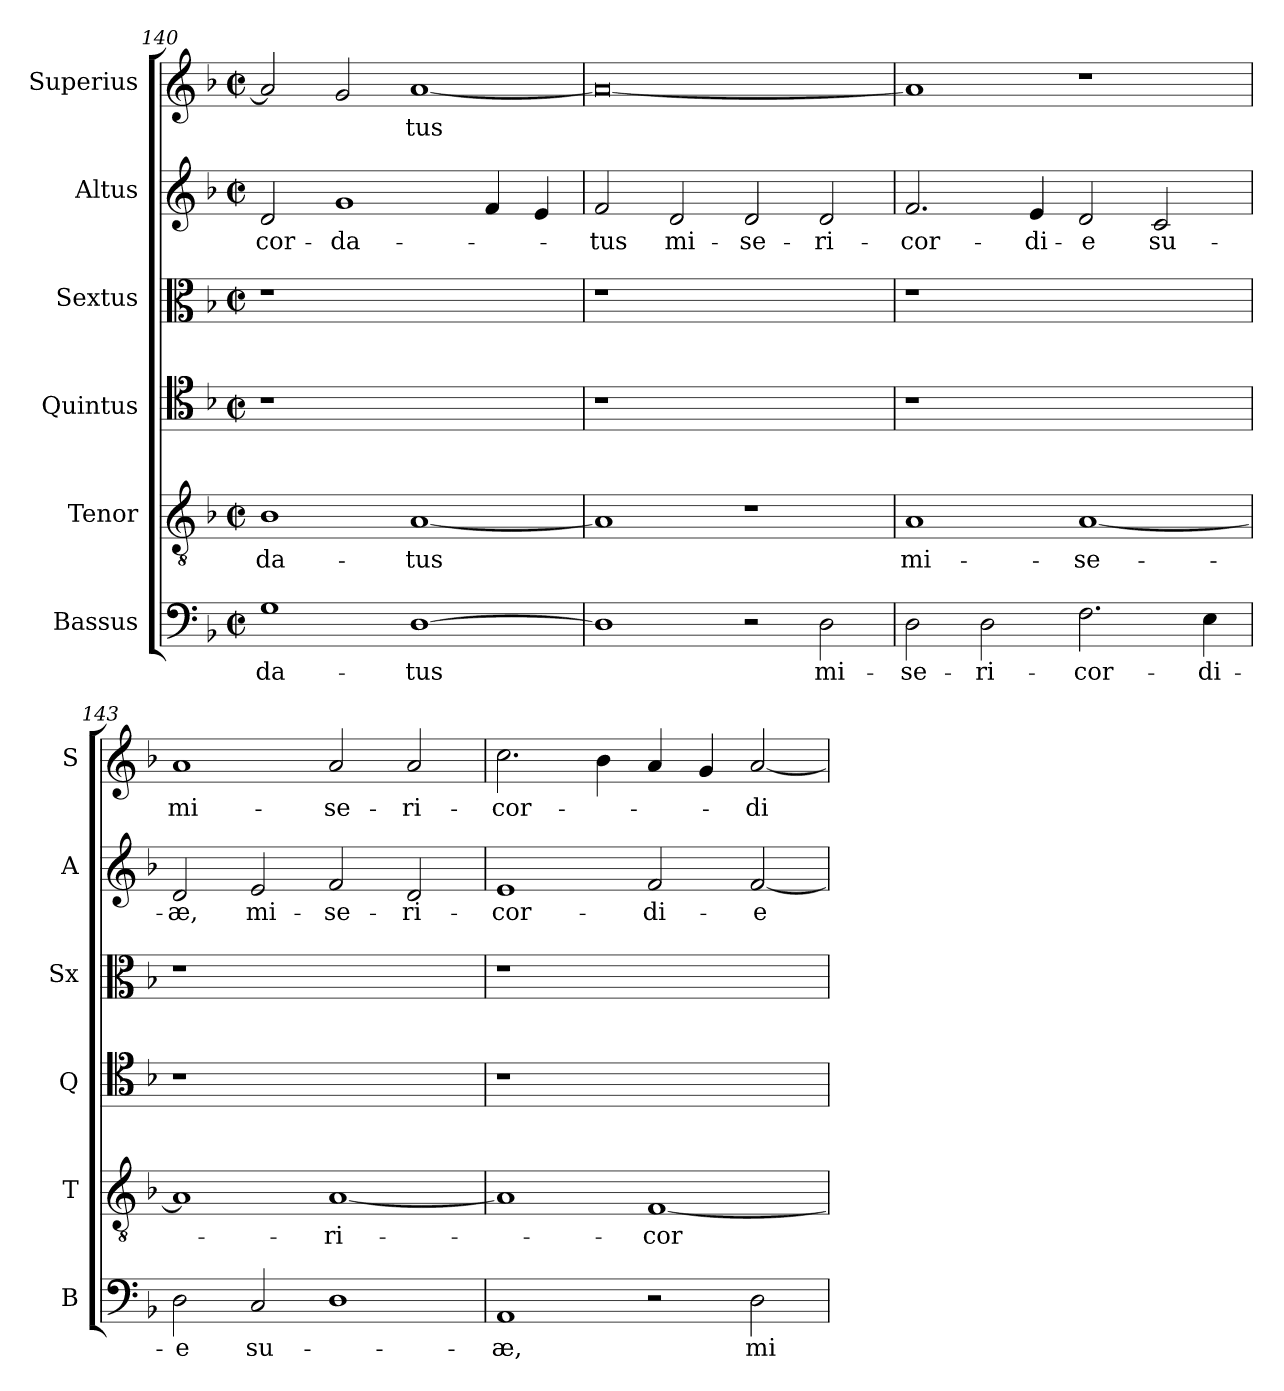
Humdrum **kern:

**kern	**text	**kern	**text	**kern	**kern	**kern	**text	**kern	**text
*part6	*part6	*part5	*part5	*part4	*part3	*part2	*part2	*part1	*part1
*staff6	*staff6	*staff5	*staff5	*staff4	*staff3	*staff2	*staff2	*staff1	*staff1
*I"Bassus	*	*I"Tenor	*	*I"Quintus	*I"Sextus	*I"Altus	*	*I"Superius	*
*I'B	*	*I'T	*	*I'Q	*I'Sx	*I'A	*	*I'S	*
*clefF4	*	*clefGv2	*	*clefC4	*clefC3	*clefG2	*	*clefG2	*
*k[b-]	*	*k[b-]	*	*k[b-]	*k[b-]	*k[b-]	*	*k[b-]	*
*F:	*	*F:	*	*F:	*F:	*F:	*	*F:	*
*M2/2	*	*M2/2	*	*M2/2	*M2/2	*M2/2	*	*M2/2	*
*met(c|)	*	*met(c|)	*	*met(c|)	*met(c|)	*met(c|)	*	*met(c|)	*
=140	=140	=140	=140	=140	=140	=140	=140	=140	=140
!	!LO:LY:b	!	!	!	!	!	!	!	!
!	!	!	!LO:LY:b	!	!	!	!	!	!
!	!	!	!	!	!	!	!LO:LY:b	!	!
1G	-da-	1B-	-da-	1r	1r	2d/	-cor-	2a/]	.
!	!	!	!	!	!	!	!LO:LY:b	!	!
.	.	.	.	.	.	1g	-da-	2g/	.
!	!LO:LY:b	!	!	!	!	!	!	!	!
!	!	!	!LO:LY:b	!	!	!	!	!	!
!	!	!	!	!	!	!	!	!	!LO:LY:b
[1D	-tus	[1A	-tus	1ryy	1ryy	.	.	[1a	-tus
.	.	.	.	.	.	4f/	.	.	.
.	.	.	.	.	.	4e/	.	.	.
=141	=141	=141	=141	=141	=141	=141	=141	=141	=141
!	!	!	!	!	!	!	!LO:LY:b	!	!
1D]	.	1A]	.	1r	1r	2f/	-tus	0a_	.
!	!	!	!	!	!	!	!LO:LY:b	!	!
.	.	.	.	.	.	2d/	mi-	.	.
!	!	!	!	!	!	!	!LO:LY:b	!	!
2r	.	1r	.	1ryy	1ryy	2d/	-se-	.	.
!	!LO:LY:b	!	!	!	!	!	!	!	!
!	!	!	!	!	!	!	!LO:LY:b	!	!
2D\	mi-	.	.	.	.	2d/	-ri-	.	.
!!LO:LB:g=z
=142	=142	=142	=142	=142	=142	=142	=142	=142	=142
!	!LO:LY:b	!	!	!	!	!	!	!	!
!	!	!	!LO:LY:b	!	!	!	!	!	!
!	!	!	!	!	!	!	!LO:LY:b	!	!
2D\	-se-	1A	mi-	1r	1r	2.f/	-cor-	1a]	.
!	!LO:LY:b	!	!	!	!	!	!	!	!
2D\	-ri-	.	.	.	.	.	.	.	.
!	!	!	!	!	!	!	!LO:LY:b	!	!
.	.	.	.	.	.	4e/	-di-	.	.
!	!LO:LY:b	!	!	!	!	!	!	!	!
!	!	!	!LO:LY:b	!	!	!	!	!	!
!	!	!	!	!	!	!	!LO:LY:b	!	!
2.F\	-cor-	[1A	-se-	1ryy	1ryy	2d/	-e	1r	.
!	!	!	!	!	!	!	!LO:LY:b	!	!
.	.	.	.	.	.	2c/	su-	.	.
!	!LO:LY:b	!	!	!	!	!	!	!	!
4E\	-di-	.	.	.	.	.	.	.	.
=143	=143	=143	=143	=143	=143	=143	=143	=143	=143
!	!LO:LY:b	!	!	!	!	!	!	!	!
!	!	!	!	!	!	!	!LO:LY:b	!	!
!	!	!	!	!	!	!	!	!	!LO:LY:b
2D\	-e	1A]	.	1r	1r	2d/	-æ,	1a	mi-
!	!LO:LY:b	!	!	!	!	!	!	!	!
!	!	!	!	!	!	!	!LO:LY:b	!	!
2C/	su-	.	.	.	.	2e/	mi-	.	.
!	!	!	!LO:LY:b	!	!	!	!	!	!
!	!	!	!	!	!	!	!LO:LY:b	!	!
!	!	!	!	!	!	!	!	!	!LO:LY:b
1D	.	[1A	-ri-	1ryy	1ryy	2f/	-se-	2a/	-se-
!	!	!	!	!	!	!	!LO:LY:b	!	!
!	!	!	!	!	!	!	!	!	!LO:LY:b
.	.	.	.	.	.	2d/	-ri-	2a/	-ri-
=144	=144	=144	=144	=144	=144	=144	=144	=144	=144
!	!LO:LY:b	!	!	!	!	!	!	!	!
!	!	!	!	!	!	!	!LO:LY:b	!	!
!	!	!	!	!	!	!	!	!	!LO:LY:b
1AA	-æ,	1A]	.	1r	1r	1e	-cor-	2.cc\	-cor-
.	.	.	.	.	.	.	.	4b-\	.
!	!	!	!LO:LY:b	!	!	!	!	!	!
!	!	!	!	!	!	!	!LO:LY:b	!	!
2r	.	[1F	-cor-	1ryy	1ryy	2f/	-di-	4a/	.
.	.	.	.	.	.	.	.	4g/	.
!	!LO:LY:b	!	!	!	!	!	!	!	!
!	!	!	!	!	!	!	!LO:LY:b	!	!
!	!	!	!	!	!	!	!	!	!LO:LY:b
2D\	mi-	.	.	.	.	[2f/	-e	[2a/	-di-
=	=	=	=	=	=	=	=	=	=
*-	*-	*-	*-	*-	*-	*-	*-	*-	*-
